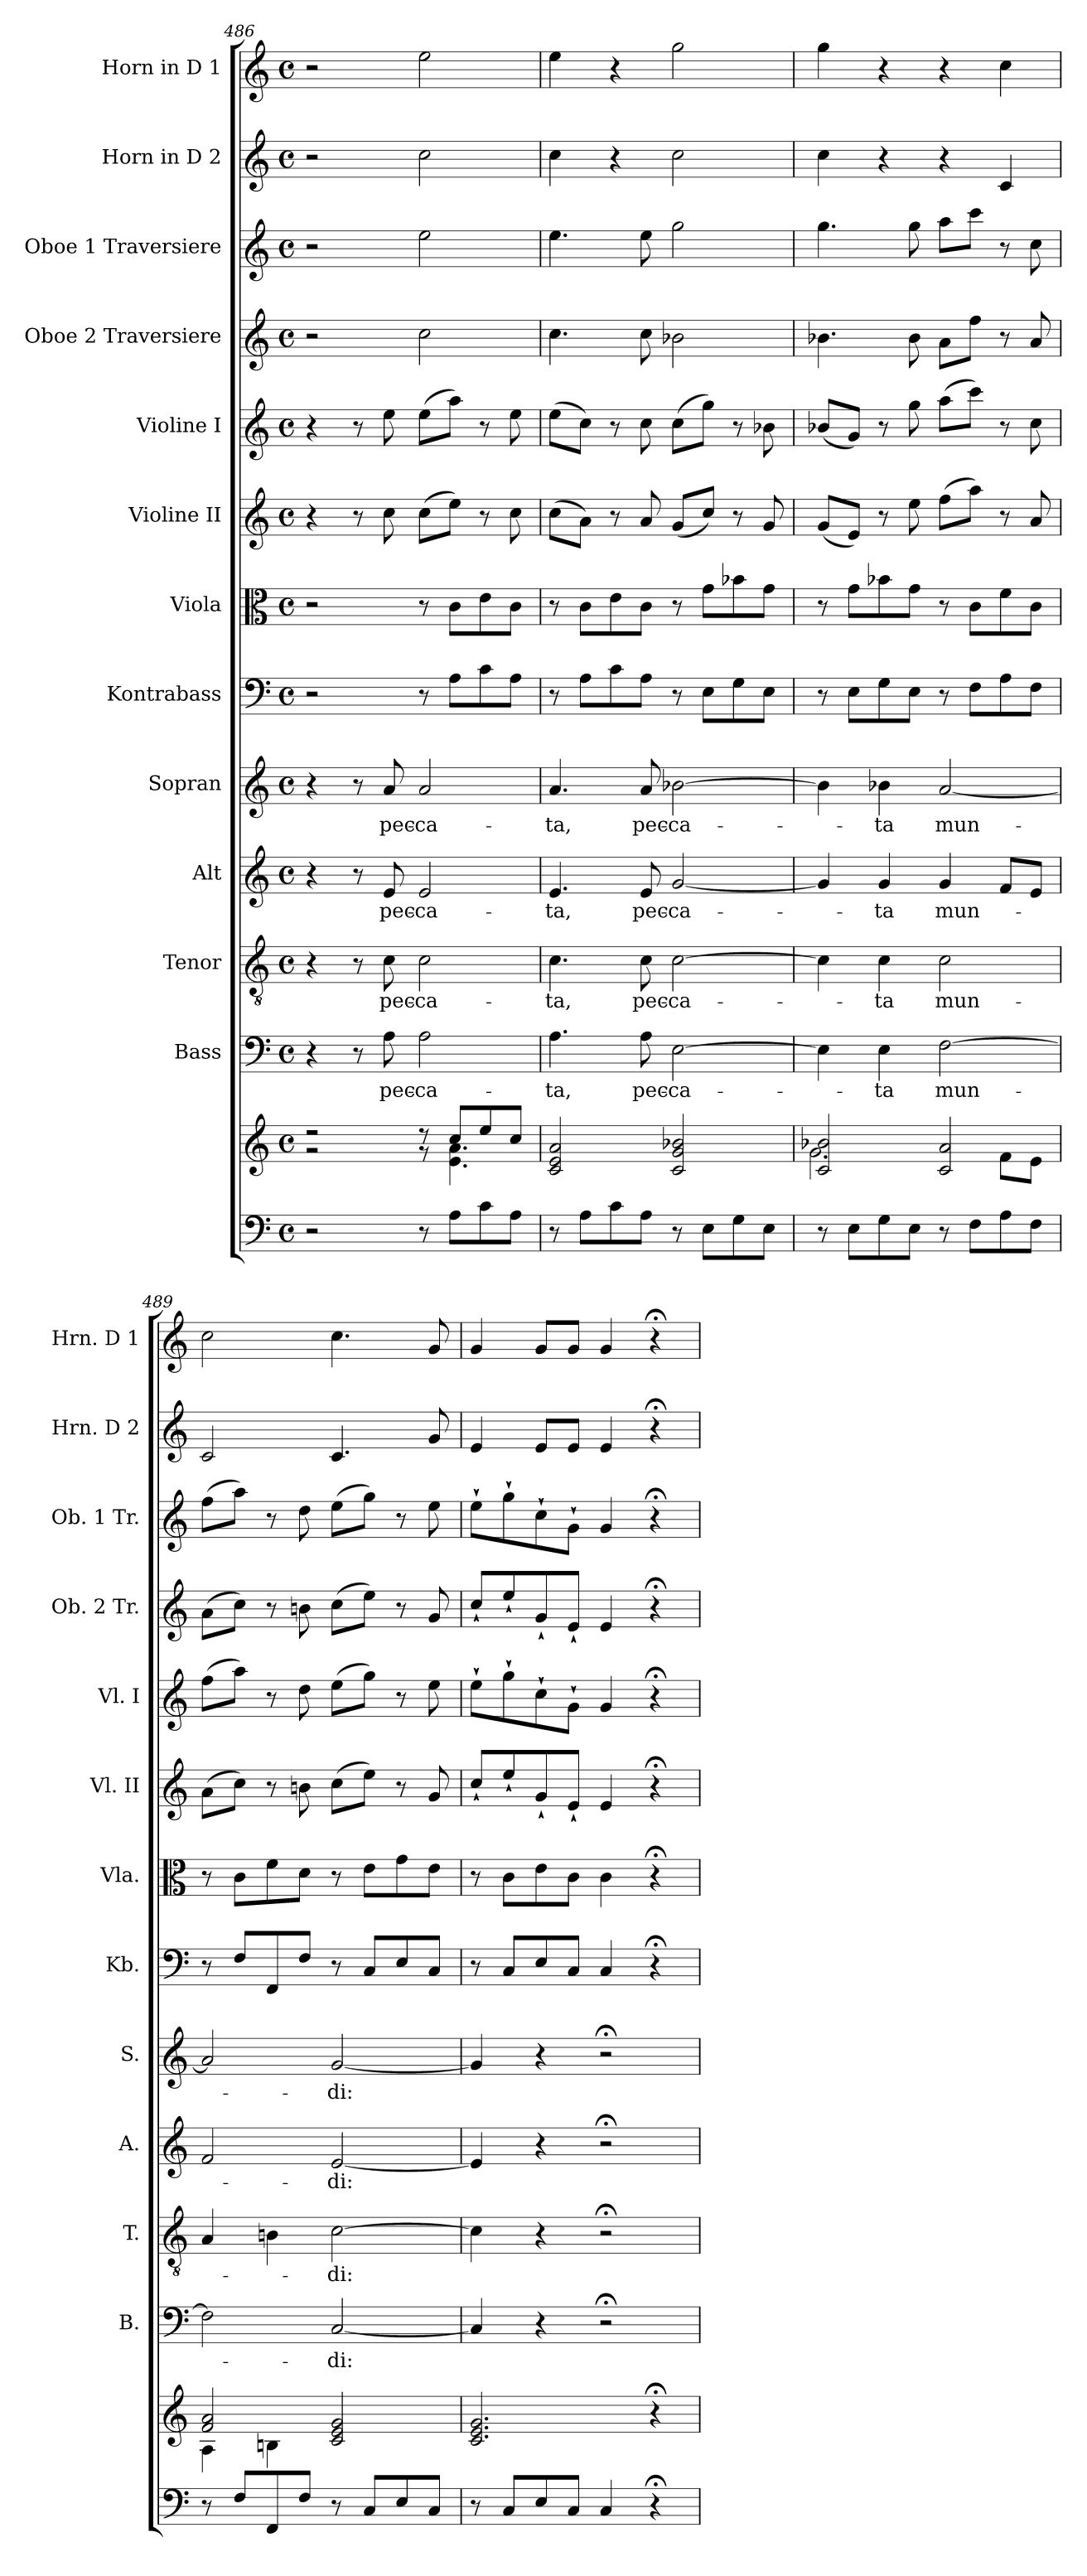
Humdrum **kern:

**kern	**kern	**kern	**text	**kern	**text	**kern	**text	**kern	**text	**kern	**kern	**kern	**kern	**kern	**kern	**kern	**kern
*part13	*part13	*part12	*part12	*part11	*part11	*part10	*part10	*part9	*part9	*part8	*part7	*part6	*part5	*part4	*part3	*part2	*part1
*staff14	*staff13	*staff12	*staff12	*staff11	*staff11	*staff10	*staff10	*staff9	*staff9	*staff8	*staff7	*staff6	*staff5	*staff4	*staff3	*staff2	*staff1
*	*	*I"Bass	*	*I"Tenor	*	*I"Alt	*	*I"Sopran	*	*I"Kontrabass	*I"Viola	*I"Violine II	*I"Violine I	*I"Oboe 2 Traversiere	*I"Oboe 1 Traversiere	*I"Horn in D 2	*I"Horn in D 1
*	*	*I'B.	*	*I'T.	*	*I'A.	*	*I'S.	*	*I'Kb.	*I'Vla.	*I'Vl. II	*I'Vl. I	*I'Ob. 2 Tr.	*I'Ob. 1 Tr.	*I'Hrn. D 2	*I'Hrn. D 1
*clefF4	*clefG2	*clefF4	*	*clefGv2	*	*clefG2	*	*clefG2	*	*clefF4	*clefC3	*clefG2	*clefG2	*clefG2	*clefG2	*clefG2	*clefG2
*	*	*	*	*	*	*	*	*	*	*ITrd7c12	*	*	*	*	*	*ITrd7c12	*ITrd7c12
*k[]	*k[]	*k[]	*	*k[]	*	*k[]	*	*k[]	*	*k[]	*k[]	*k[]	*k[]	*k[]	*k[]	*k[]	*k[]
*C:	*C:	*C:	*	*C:	*	*C:	*	*C:	*	*C:	*C:	*C:	*C:	*C:	*C:	*C:	*C:
*M4/4	*M4/4	*M4/4	*	*M4/4	*	*M4/4	*	*M4/4	*	*M4/4	*M4/4	*M4/4	*M4/4	*M4/4	*M4/4	*M4/4	*M4/4
*met(c)	*met(c)	*met(c)	*	*met(c)	*	*met(c)	*	*met(c)	*	*met(c)	*met(c)	*met(c)	*met(c)	*met(c)	*met(c)	*met(c)	*met(c)
=486	=486	=486	=486	=486	=486	=486	=486	=486	=486	=486	=486	=486	=486	=486	=486	=486	=486
*	*^	*	*	*	*	*	*	*	*	*	*	*	*	*	*	*	*
2r	2r	2r	4r	.	4r	.	4r	.	4r	.	2r	2r	4r	4r	2r	2r	2r	2r
.	.	.	8r	.	8r	.	8r	.	8r	.	.	.	8r	8r	.	.	.	.
!	!	!	!	!LO:LY:b	!	!LO:LY:b	!	!LO:LY:b	!	!LO:LY:b	!	!	!	!	!	!	!	!
.	.	.	8A\	pec-	8c\	pec-	8e/	pec-	8a/	pec-	.	.	8cc\	8ee\	.	.	.	.
!	!	!	!	!LO:LY:b	!	!LO:LY:b	!	!LO:LY:b	!	!LO:LY:b	!	!	!	!	!	!	!	!
8r	8r	8r	2A\	-ca-	2c\	-ca-	2e/	-ca-	2a/	-ca-	8r	8r	(>8cc\L	(>8ee\L	2cc\	2ee\	2c\	2e\
8A\L	8cc/L	4.e\ 4.a\	.	.	.	.	.	.	.	.	8AA\L	8c\L	8ee\J)	8aa\J)	.	.	.	.
8c\	8ee/	.	.	.	.	.	.	.	.	.	8C\	8e\	8r	8r	.	.	.	.
8A\J	8cc/J	.	.	.	.	.	.	.	.	.	8AA\J	8c\J	8cc\	8ee\	.	.	.	.
*	*v	*v	*	*	*	*	*	*	*	*	*	*	*	*	*	*	*	*
!!LO:PB:g=z
=487	=487	=487	=487	=487	=487	=487	=487	=487	=487	=487	=487	=487	=487	=487	=487	=487	=487
!	!	!	!LO:LY:b	!	!LO:LY:b	!	!LO:LY:b	!	!LO:LY:b	!	!	!	!	!	!	!	!
8r	2c/ 2e/ 2a/	4.A\	-ta,	4.c\	-ta,	4.e/	-ta,	4.a/	-ta,	8r	8r	(>8cc\L	(>8ee\L	4.cc\	4.ee\	4c\	4e\
8A\L	.	.	.	.	.	.	.	.	.	8AA\L	8c\L	8a\J)	8cc\J)	.	.	.	.
8c\	.	.	.	.	.	.	.	.	.	8C\	8e\	8r	8r	.	.	4r	4r
!	!	!	!LO:LY:b	!	!LO:LY:b	!	!LO:LY:b	!	!LO:LY:b	!	!	!	!	!	!	!	!
8A\J	.	8A\	pec-	8c\	pec-	8e/	pec-	8a/	pec-	8AA\J	8c\J	8a/	8cc\	8cc\	8ee\	.	.
!	!	!	!LO:LY:b	!	!LO:LY:b	!	!LO:LY:b	!	!LO:LY:b	!	!	!	!	!	!	!	!
8r	2c/ 2g/ 2b-X/	[2E\	-ca-	[2c\	-ca-	[2g/	-ca-	[2b-X\	-ca-	8r	8r	(<8g/L	(>8cc\L	2b-X\	2gg\	2c\	2g\
8E\L	.	.	.	.	.	.	.	.	.	8EE\L	8g\L	8cc/J)	8gg\J)	.	.	.	.
8G\	.	.	.	.	.	.	.	.	.	8GG\	8b-X\	8r	8r	.	.	.	.
8E\J	.	.	.	.	.	.	.	.	.	8EE\J	8g\J	8g/	8b-X\	.	.	.	.
=488	=488	=488	=488	=488	=488	=488	=488	=488	=488	=488	=488	=488	=488	=488	=488	=488	=488
*	*^	*	*	*	*	*	*	*	*	*	*	*	*	*	*	*	*
8r	2c/ 2b-X/	2.g\	4E\]	.	4c\]	.	4g/]	.	4b-\]	.	8r	8r	(<8g/L	(<8b-X/L	4.b-X\	4.gg\	4c\	4g\
8E\L	.	.	.	.	.	.	.	.	.	.	8EE\L	8g\L	8e/J)	8g/J)	.	.	.	.
!	!	!	!	!LO:LY:b	!	!LO:LY:b	!	!LO:LY:b	!	!LO:LY:b	!	!	!	!	!	!	!	!
8G\	.	.	4E\	-ta	4c\	-ta	4g/	-ta	4b-X\	-ta	8GG\	8b-X\	8r	8r	.	.	4r	4r
8E\J	.	.	.	.	.	.	.	.	.	.	8EE\J	8g\J	8ee\	8gg\	8b-\	8gg\	.	.
!	!	!	!	!LO:LY:b	!	!LO:LY:b	!	!LO:LY:b	!	!LO:LY:b	!	!	!	!	!	!	!	!
8r	2c/ 2a/	.	[2F\	mun-	2c\	mun-	4g/	mun-	[2a/	mun-	8r	8r	(>8ff\L	(>8aa\L	8a\L	8aa\L	4r	4r
8F\L	.	.	.	.	.	.	.	.	.	.	8FF\L	8c\L	8aa\J)	8ccc\J)	8ff\J	8ccc\J	.	.
8A\	.	8f\L	.	.	.	.	8f/L	.	.	.	8AA\	8f\	8r	8r	8r	8r	4C/	4c\
8F\J	.	8e\J	.	.	.	.	8e/J	.	.	.	8FF\J	8c\J	8a/	8cc\	8a/	8cc\	.	.
=489	=489	=489	=489	=489	=489	=489	=489	=489	=489	=489	=489	=489	=489	=489	=489	=489	=489	=489
8r	2f/ 2a/	4A\	2F\]	.	4A/	.	2f/	.	2a/]	.	8r	8r	(>8a\L	(>8ff\L	(>8a\L	(>8ff\L	2C/	2c\
8F/L	.	.	.	.	.	.	.	.	.	.	8FF/L	8c\L	8cc\J)	8aa\J)	8cc\J)	8aa\J)	.	.
8FF/	.	4Bn\	.	.	4Bn\	.	.	.	.	.	8FFF/	8f\	8r	8r	8r	8r	.	.
8F/J	.	.	.	.	.	.	.	.	.	.	8FF/J	8d\J	8bn\	8dd\	8bn\	8dd\	.	.
!	!	!	!	!LO:LY:b	!	!LO:LY:b	!	!LO:LY:b	!	!LO:LY:b	!	!	!	!	!	!	!	!
8r	2c/ 2e/ 2g/	2ryy	[2C/	-di:	[2c\	-di:	[2e/	-di:	[2g/	-di:	8r	8r	(>8cc\L	(>8ee\L	(>8cc\L	(>8ee\L	4.C/	4.c\
8C/L	.	.	.	.	.	.	.	.	.	.	8CC/L	8e\L	8ee\J)	8gg\J)	8ee\J)	8gg\J)	.	.
8E/	.	.	.	.	.	.	.	.	.	.	8EE/	8g\	8r	8r	8r	8r	.	.
8C/J	.	.	.	.	.	.	.	.	.	.	8CC/J	8e\J	8g/	8ee\	8g/	8ee\	8G/	8G/
*	*v	*v	*	*	*	*	*	*	*	*	*	*	*	*	*	*	*	*
=490	=490	=490	=490	=490	=490	=490	=490	=490	=490	=490	=490	=490	=490	=490	=490	=490	=490
8r	2.c/ 2.e/ 2.g/	4C/]	.	4c\]	.	4e/]	.	4g/]	.	8r	8r	8cc`</L	8ee`>\L	8cc`</L	8ee`>\L	4E/	4G/
8C/L	.	.	.	.	.	.	.	.	.	8CC/L	8c\L	8ee`</	8gg`>\	8ee`</	8gg`>\	.	.
8E/	.	4r	.	4r	.	4r	.	4r	.	8EE/	8e\	8g`</	8cc`>\	8g`</	8cc`>\	8E/L	8G/L
8C/J	.	.	.	.	.	.	.	.	.	8CC/J	8c\J	8e`</J	8g`>\J	8e`</J	8g`>\J	8E/J	8G/J
4C/	.	2r;<	.	2r;<	.	2r;<	.	2r;<	.	4CC/	4c\	4e/	4g/	4e/	4g/	4E/	4G/
4r;<	4r;<	.	.	.	.	.	.	.	.	4r;<	4r;<	4r;<	4r;<	4r;<	4r;<	4r;<	4r;<
=	=	=	=	=	=	=	=	=	=	=	=	=	=	=	=	=	=
*-	*-	*-	*-	*-	*-	*-	*-	*-	*-	*-	*-	*-	*-	*-	*-	*-	*-
